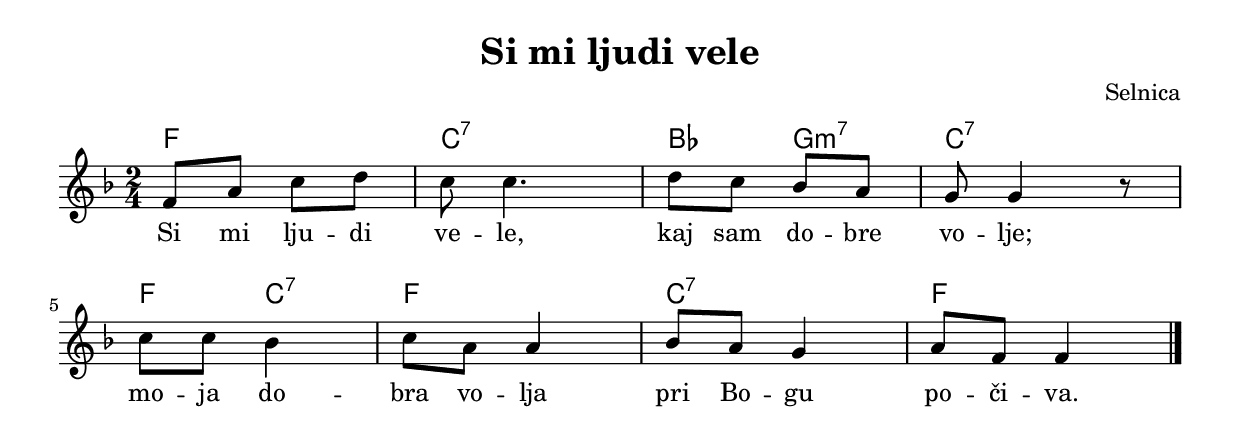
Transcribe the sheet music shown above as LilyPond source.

\version "2.24.1"
\include "deutsch.ly"

\header {
  title = "Si mi ljudi vele"
  %subtitle = "II."
  composer = "Selnica"
}

\paper {
  #(set-paper-size "a4")
  indent = 0
  top-margin = 10
  markup-system-spacing = #'((basic-distance . 0.1) (padding . 2))
  system-system-spacing = #'((basic-distance . 0.1) (padding . 3))
  %annotate-spacing = ##t
}

global = {
  \key f \major
  \numericTimeSignature
  \time 2/4
}

chordNames = \chordmode {
  \global
  % Chords follow here.
  \set chordChanges = ##t
  \semiGermanChords
  f2
  c:7
  b4 g:m7
  c2:7
  f4 c:7
  f2
  c2:7
  f2
  
}

melody = \relative c' {
  \global
  % Music follows here.
  f8 a c d |
  c8 c4. |
  d8 c b a |
  g8 g4 r8 | \break
  c8 c b4 |
  c8 a a4 |
  b8 a g4 |
  a8 f f4 |
  \bar "|."
}

verse = \lyricmode {
  % Lyrics follow here.
  Si mi lju -- di ve -- le,
  kaj sam do -- bre vo -- lje;
  mo -- ja do -- bra vo -- lja
  pri Bo -- gu po -- či -- va.
}

\score {
  <<
    \new ChordNames \chordNames
    \new Staff { \melody }
    \addlyrics { \verse }
  >>
  \layout { }
}
